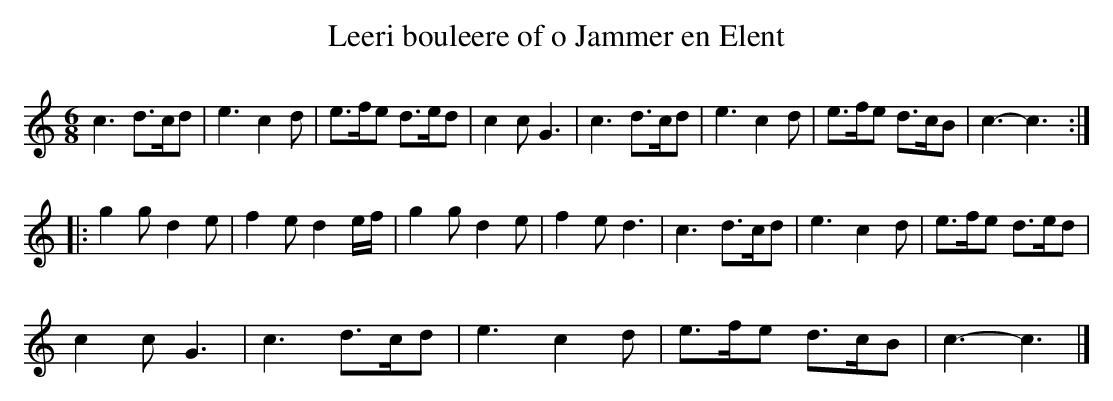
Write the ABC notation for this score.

X:1
T:Leeri bouleere of o Jammer en Elent
M:6/8
K:Cmaj
c3d>cd|e3c2d|e>fe d>ed|c2cG3|c3d>cd|e3c2d|e>fe d>cB|c3-c3:|
|:g2gd2e|f2ed2e/f/|g2gd2e|f2ed3|c3d>cd|e3c2d|e>fe d>ed|
c2cG3|c3d>cd|e3c2d|e>fe d>cB|c3-c3|]
